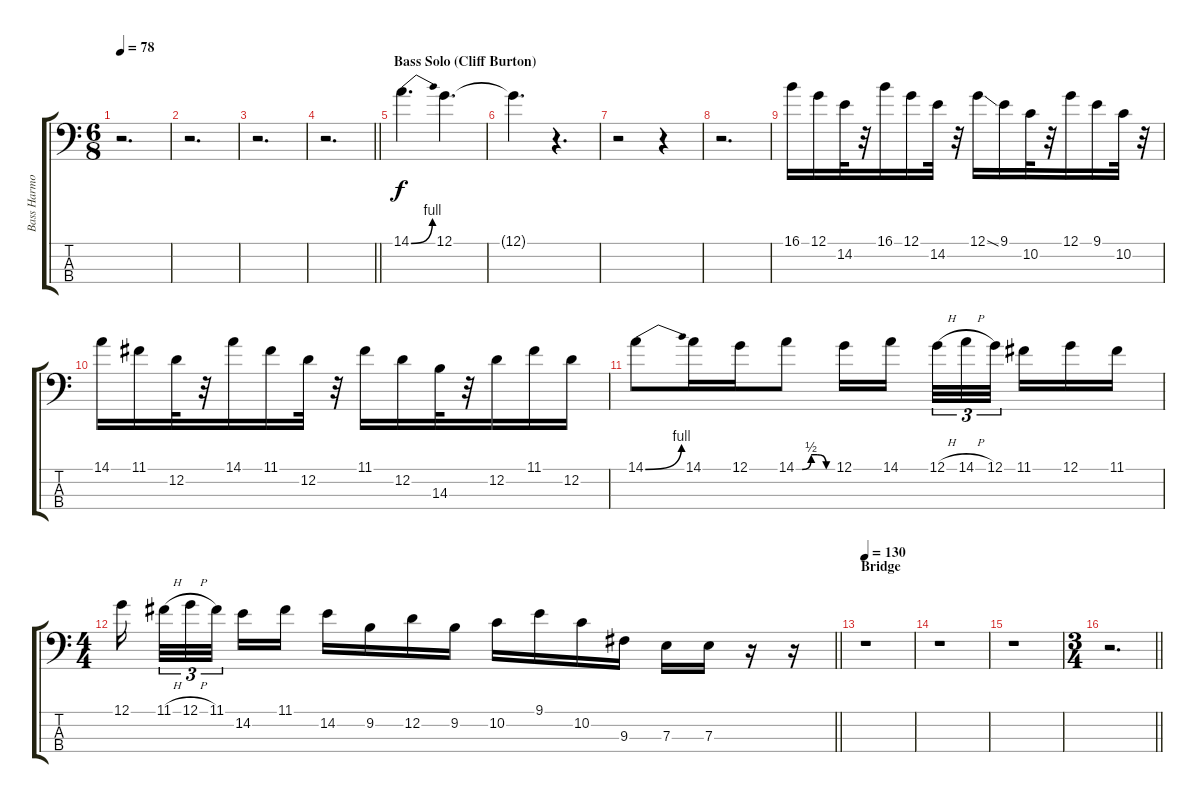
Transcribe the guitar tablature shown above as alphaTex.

\track ("Bass Harmony" "Bass Harmo") {instrument electricbassfinger}
\staff {score tabs}
\tuning (G2 D2 A1 E1) {hide}
\ts (6 8)
\tempo 78
\clef f4
\ks c
r.2{d dy f} |
r.2{d} |
r.2{d} |
\barLineRight lightlight
r.2{d} |
\section ("" "Bass Solo (Cliff Burton)")
14.1{be (bend 0 0 60 4)}.4{d} 12.1.4{d} |
12.1{t}.4{d} r.4{d} |
r.2 r.4 |
r.2{d} |
16.1.16 12.1.16 14.2.32 r.32 16.1.16 12.1.16 14.2.32 r.32 12.1{ss}.16 9.1.16 10.2.32 r.32 12.1.16 9.1.16 10.2.32 r.32 |
14.1.16 11.1.16 12.2.32 r.32 14.1.16 11.1.16 12.2.32 r.32 11.1.16 12.2.16 14.3.32 r.32 12.2.16 11.1.16 12.2.16 |
14.1{be (bend 0 0 60 4)}.8 14.1.16 12.1.16 14.1{be (custom 0 0 10 0 25 2 35 2 50 0 60 0)}.8 12.1.16 14.1.16 12.1{h}.32{tu (3 2)} 14.1{h}.32{tu (3 2)} 12.1.32{tu (3 2)} 11.1.16 12.1.16 11.1.16 |
\ts (4 4)
\barLineRight lightlight
12.1.16 11.1{h}.32{tu (3 2)} 12.1{h}.32{tu (3 2)} 11.1.32{tu (3 2)} 14.2.16 11.1.16 14.2.16 9.2.16 12.2.16 9.2.16 10.2.16 9.1.16 10.2.16 9.3.16 7.3.16 7.3.16 r.16 r.16 |
\section ("" "Bridge")
\tempo 130
r.1 |
r.1 |
r.1 |
\ts (3 4)
\barLineRight lightlight
r.2{d}
